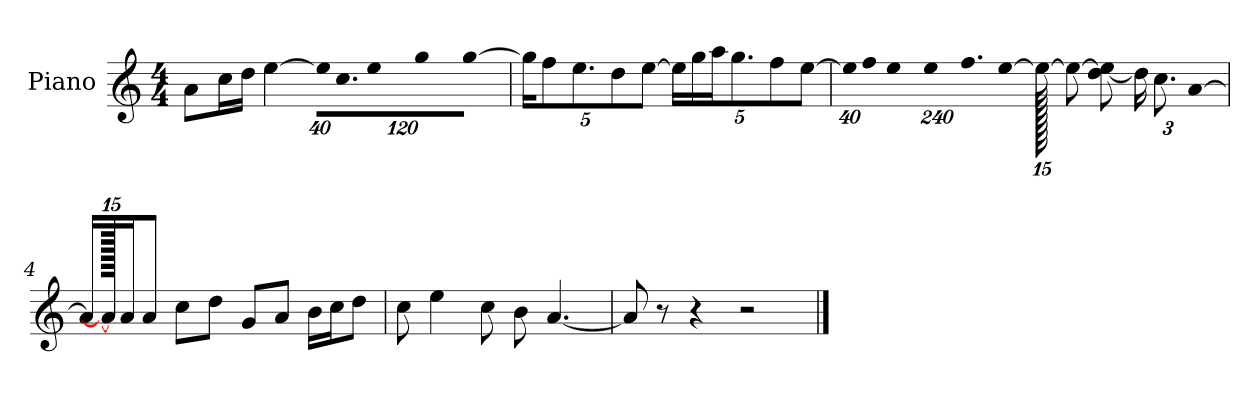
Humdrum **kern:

**kern
*part1
*staff1
*I"Piano
*I'P-no
*clefG2
*k[]
*M4/4
*MM90
=1
8a\L
16cc\L
16dd\JJ
[4ee\
*Xbrackettup
!LO:N:vis=32
640%23ee\KLL]
!LO:N:vis=16.
960%103cc\J
!LO:N:vis=8
960%137ee\
!LO:N:vis=8
960%137gg\
!LO:N:vis=16
[1920%137gg\Jk
=2
20gg\KL]
10ff\
10.ee\
10dd\
[10ee\J
20ee\LL]
20gg\
20aa\J
10.gg\
10ff\
[10ee\J
=3
!LO:N:vis=32
640%23ee\KLL]
!LO:N:vis=16
1920%137ff\
!LO:N:vis=32
640%23ee\JK
!LO:N:vis=8
960%137ee\
!LO:N:vis=16.
960%103ff\L
[384%41ee\J
1920ee\_
8ee\L_
[8dd\ 8ee\]J
24dd\KL]
12.cc\
[640%53a\J
!!LO:LB:g=z
=4
16a/LL]
1920a\_
16a/J
8a/J
8cc\L
8dd\J
8g/L
8a/J
16b\LL
16cc\J
8dd\J
=5
8cc\
4ee\
8cc\
8b\
[4.a/
=6
8a/]
8r
4r
2r
==
*-
